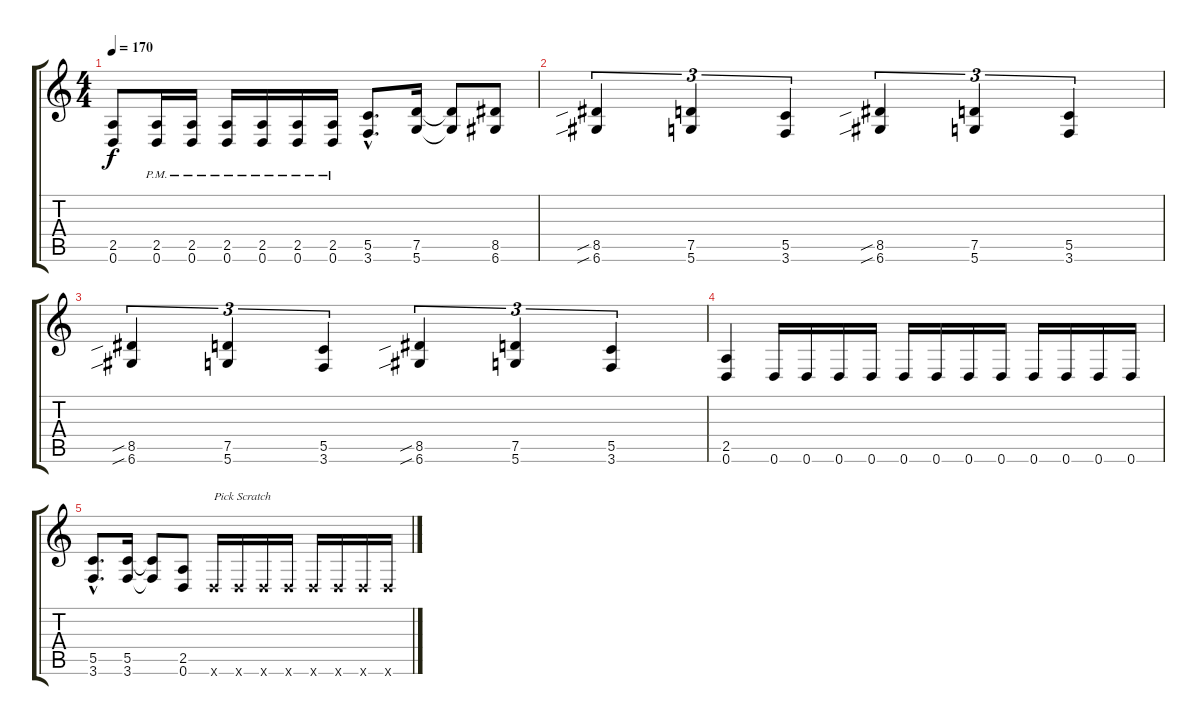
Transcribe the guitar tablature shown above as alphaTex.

\track "" {instrument distortionguitar}
\staff {score tabs}
\tuning (D4 A3 F3 C3 G2 D2) {hide}
\ts (4 4)
\tempo 170
\clef g2
\ks c
(2.5 0.6).8{dy f} (2.5{pm} 0.6{pm}).16 (2.5{pm} 0.6{pm}).16 (2.5{pm} 0.6{pm}).16 (2.5{pm} 0.6{pm}).16 (2.5{pm} 0.6{pm}).16 (2.5{pm} 0.6{pm}).16 (5.5{hac} 3.6{hac}).8{d} (7.5 5.6).16 (7.5{t} 5.6{t}).8 (8.5 6.6).8 |
(8.5{sib} 6.6{sib}).4{tu (3 2)} (7.5 5.6).4{tu (3 2)} (5.5 3.6).4{tu (3 2)} (8.5{sib} 6.6{sib}).4{tu (3 2)} (7.5 5.6).4{tu (3 2)} (5.5 3.6).4{tu (3 2)} |
(8.5{sib} 6.6{sib}).4{tu (3 2)} (7.5 5.6).4{tu (3 2)} (5.5 3.6).4{tu (3 2)} (8.5{sib} 6.6{sib}).4{tu (3 2)} (7.5 5.6).4{tu (3 2)} (5.5 3.6).4{tu (3 2)} |
(2.5 0.6).4 0.6.16 0.6.16 0.6.16 0.6.16 0.6.16 0.6.16 0.6.16 0.6.16 0.6.16 0.6.16 0.6.16 0.6.16 |
(5.5{hac} 3.6{hac}).8{d} (5.5 3.6).16 (5.5{t} 3.6{t}).8 (2.5 0.6).8 0.6{x}.16{txt "Pick Scratch"} 0.6{x}.16 0.6{x}.16 0.6{x}.16 0.6{x}.16 0.6{x}.16 0.6{x}.16 0.6{x}.16
